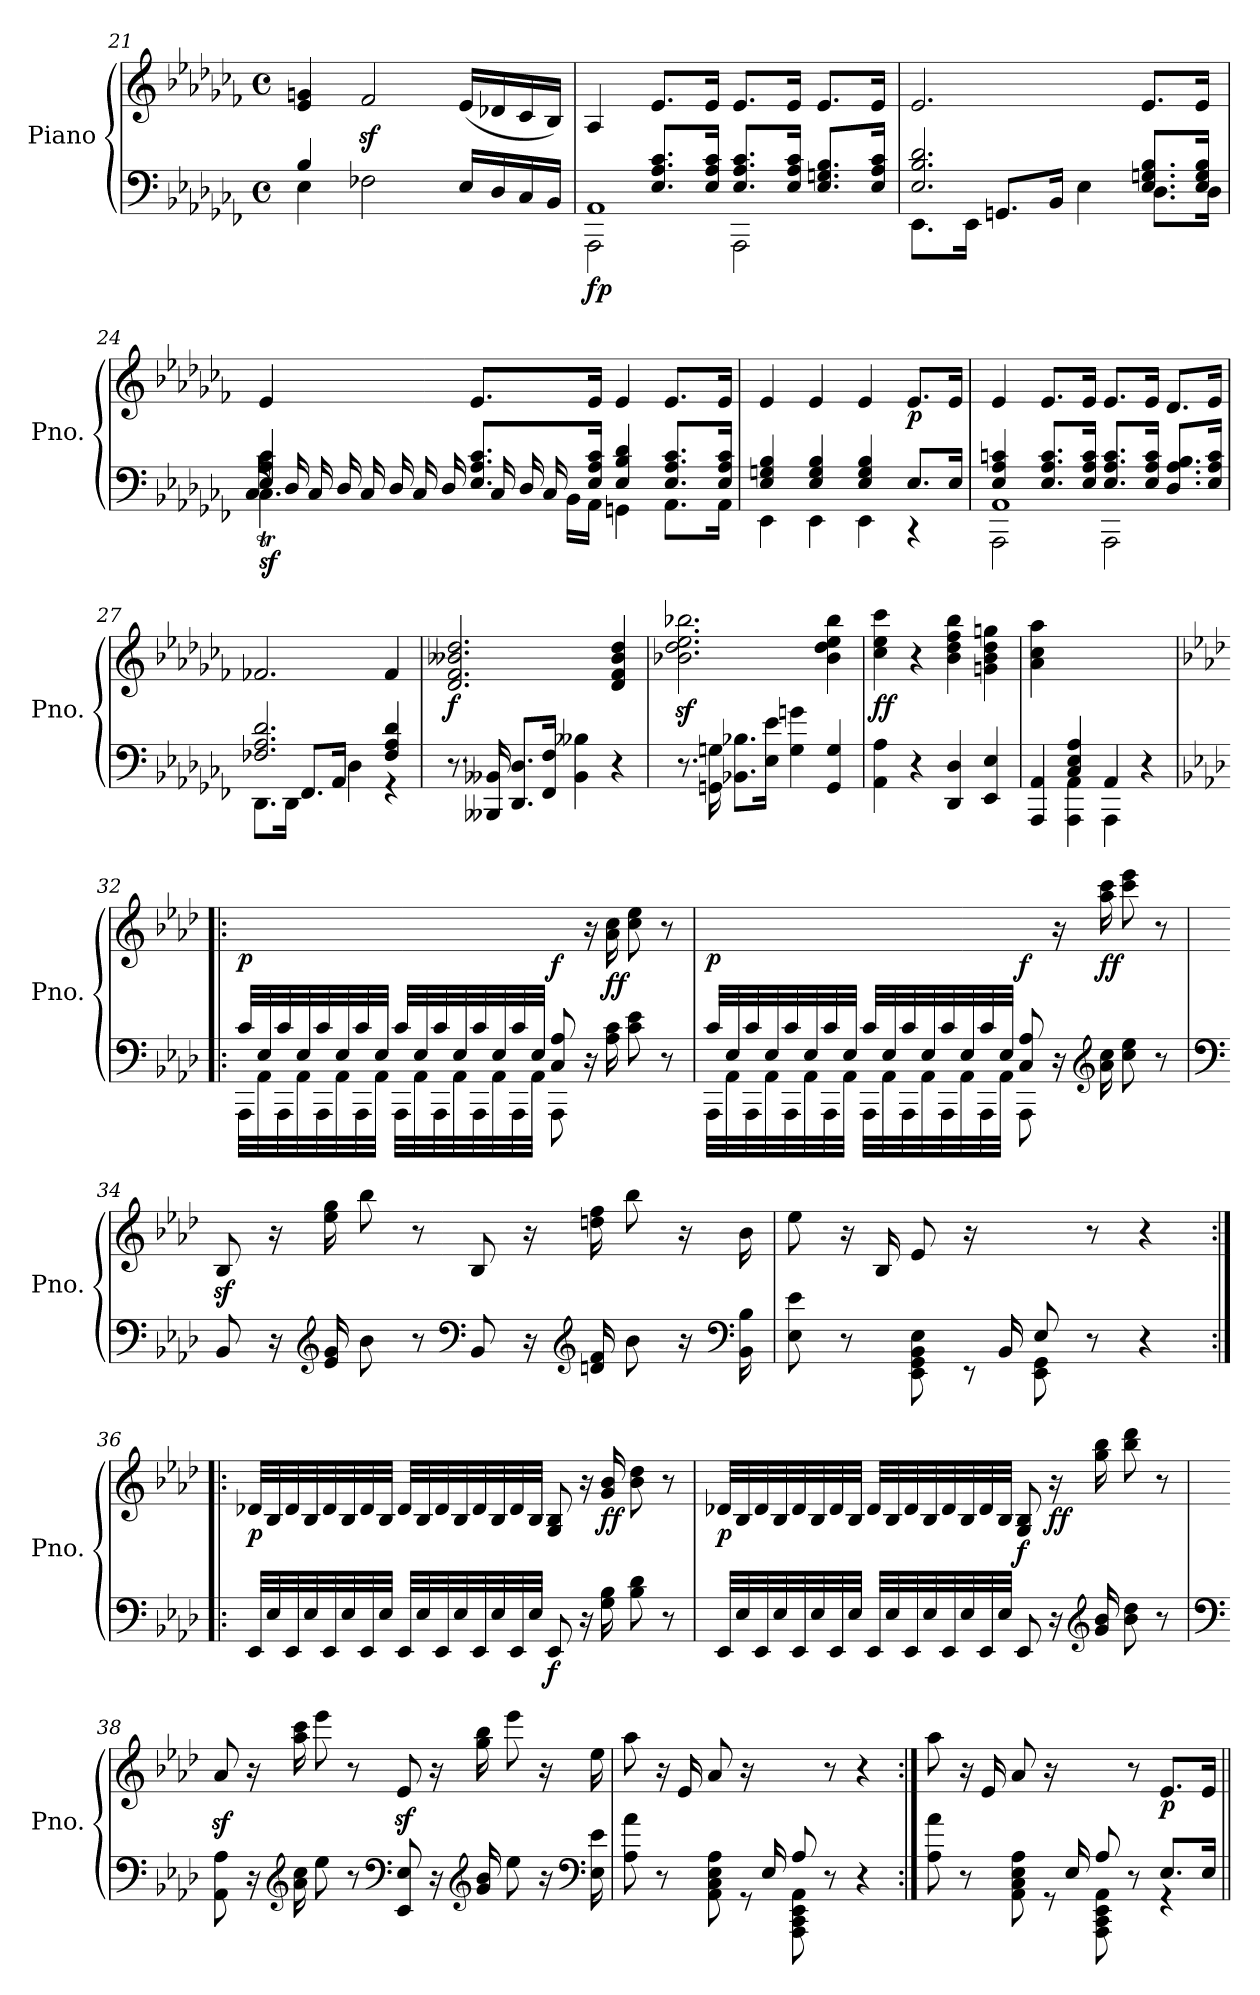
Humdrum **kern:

**kern	**kern	**dynam
*part1	*part1	*part1
*staff2	*staff1	*staff1/2
*I"Piano	*	*
*I'Pno.	*	*
*clefF4	*clefG2	*
*k[b-e-a-d-g-c-f-]	*k[b-e-a-d-g-c-f-]	*
*M4/4	*M4/4	*
*met(c)	*met(c)	*
=21	=21	=21
*^	*	*
4B-/	4E-\	4e-/ 4gn/	.
2F-X\	2.ryy	2f-z</	.
16E-/LL	.	(16e-/LL	.
16D-/	.	16d-X/	.
16C-/	.	16c-/	.
16BB-/JJ	.	16B-/JJ)	.
=22	=22	=22	=22
*	*^	*	*
!	!	!	!	!LO:DY:b=2
4ryy	1AA-	2AAA-\	4A-/	fp
8.E-/ 8.A-/ 8.c-/L	.	.	8.e-/L	.
16E-/ 16A-/ 16c-/Jk	.	.	16e-/Jk	.
8.E-/ 8.A-/ 8.c-/L	.	2AAA-\	8.e-/L	.
16E-/ 16A-/ 16c-/Jk	.	.	16e-/Jk	.
8.E-/ 8.Gn/ 8.B-/L	.	.	8.e-/L	.
16E-/ 16A-/ 16c-/Jk	.	.	16e-/Jk	.
*	*v	*v	*	*
=23	=23	=23	=23
2.E-/ 2.B-/ 2.d-/	8.EE-\L	2.e-/	.
.	16EE-\Jk	.	.
.	8.GGn/L	.	.
.	16BB-/Jk	.	.
.	4E-\	.	.
8.E-/ 8.Gn/ 8.B-/L	8.D-\L	8.e-/L	.
16E-/ 16G/ 16B-/Jk	16D-\Jk	16e-/Jk	.
=24	=24	=24	=24
*	*^	*	*
*	*	*Xtuplet	*	*
!	!	!	!	!LO:DY:b=2
4E-/ 4A-/ 4c-/	4.C-T\	88%3C-!	4e-/	sf
.	.	88%3D-!	.	.
.	.	88%3C-!	.	.
.	.	88%3D-!	.	.
.	.	88%3C-!	.	.
.	.	88%3D-!	.	.
.	.	88%3C-!	.	.
.	.	88%3D-!	.	.
8.E-/ 8.A-/ 8.c-/L	.	.	8.e-/L	.
.	.	88%3C-!	.	.
.	.	88%3D-!	.	.
.	.	88%3C-!	.	.
.	16BB-\LL	2ryy	.	.
16E-/ 16A-/ 16c-/Jk	16AA-\JJ	.	16e-/Jk	.
4E-/ 4B-/ 4d-/	4GGn\	.	4e-/	.
8.E-/ 8.A-/ 8.c-/L	8.AA-\L	.	8.e-/L	.
.	.	8ryy	.	.
16E-/ 16A-/ 16c-/Jk	16AA-\Jk	.	16e-/Jk	.
*	*v	*v	*	*
=25	=25	=25	=25
4E-/ 4Gn/ 4B-/	4EE-\	4e-/	.
4E-/ 4G/ 4B-/	4EE-\	4e-/	.
4E-/ 4G/ 4B-/	4EE-\	4e-/	.
!	!	!	!LO:DY:b
8.E-/L	4r	8.e-/L	p
16E-/Jk	.	16e-/Jk	.
=26	=26	=26	=26
*	*^	*	*
4E-/ 4A-/ 4cn/	1AA-	2AAA-\	4e-/	.
8.E-/ 8.A-/ 8.c/L	.	.	8.e-/L	.
16E-/ 16A-/ 16c/Jk	.	.	16e-/Jk	.
8.E-/ 8.A-/ 8.c/L	.	2AAA-\	8.e-/L	.
16E-/ 16A-/ 16c/Jk	.	.	16e-/Jk	.
8.D-/ 8.A-/ 8.B-/L	.	.	8.d-/L	.
16E-/ 16A-/ 16c/Jk	.	.	16e-/Jk	.
*	*v	*v	*	*
=27	=27	=27	=27
2.F-X/ 2.A-/ 2.d-/	8.DD-\L	2.f-X/	.
.	16DD-\Jk	.	.
.	8.FF-/L	.	.
.	16AA-/Jk	.	.
.	4D-\	.	.
4F-/ 4A-/ 4d-/	4r	4f-/	.
=28	=28	=28	=28
!	!	!	!LO:DY:b
*v	*v	*	*
8.r	2.d-/ 2.f-/ 2.b--X/ 2.dd-/	f
16BBB--X/ 16BB--X/	.	.
8.DD-/ 8.D-/L	.	.
16FF-/ 16F-/Jk	.	.
4BB--\ 4B--X\	.	.
4r	4d-/ 4f-/ 4b--/ 4dd-/	.
=29	=29	=29
8.r	2.b-X\z< 2.dd-\z< 2.ee-\z< 2.bb-X\z<	.
16GGn\ 16Gn\	.	.
8.BB-X\ 8.B-X\L	.	.
16E-\ 16e-\Jk	.	.
4G\ 4gn\	.	.
4GG/ 4G/	4b-\ 4dd-\ 4ee-\ 4bb-\	.
=30	=30	=30
!	!	!LO:DY:b
4AA-\ 4A-\	4cc-\ 4ee-\ 4ccc-\	ff
4r	4r	.
4DD-/ 4D-/	4b-\ 4dd-\ 4ff-\ 4bb-\	.
4EE-/ 4E-/	4gn\ 4b-\ 4dd-\ 4ggn\	.
=31	=31	=31
*^	*	*
4ryy	4AAA-/ 4AA-/	4a-\ 4cc-\ 4aa-\	.
4C-/ 4E-/ 4A-/	4AAA-\ 4AA-\	2ryy	.
4AA-/	4AAA-\	.	.
4ryy	4r	4ryy	.
=32!|:	=32!|:	=32!|:	=32!|:
*k[b-e-a-d-]	*	*k[b-e-a-d-]	*
!	!	!	!LO:DY:b
32c/LLL	32AAA-\LLL	2ryy	p
32E-/	32AA-\	.	.
32c/	32AAA-\	.	.
32E-/	32AA-\	.	.
32c/	32AAA-\	.	.
32E-/	32AA-\	.	.
32c/	32AAA-\	.	.
32E-/JJJ	32AA-\JJJ	.	.
32c/LLL	32AAA-\LLL	.	.
32E-/	32AA-\	.	.
32c/	32AAA-\	.	.
32E-/	32AA-\	.	.
32c/	32AAA-\	.	.
32E-/	32AA-\	.	.
32c/	32AAA-\	.	.
32E-/JJJ	32AA-\JJJ	.	.
!	!	!	!LO:DY:b
8C/ 8A-/	8AAA-\	8ryy	f
4.ryy	16r	16r	.
!	!	!	!LO:DY:b
.	16A-\ 16c\	16a-\ 16cc\	ff
.	8c\ 8e-\	8cc\ 8ee-\	.
.	8r	8r	.
=33	=33	=33	=33
!	!	!	!LO:DY:b
32c/LLL	32AAA-\LLL	2ryy	p
32E-/	32AA-\	.	.
32c/	32AAA-\	.	.
32E-/	32AA-\	.	.
32c/	32AAA-\	.	.
32E-/	32AA-\	.	.
32c/	32AAA-\	.	.
32E-/JJJ	32AA-\JJJ	.	.
32c/LLL	32AAA-\LLL	.	.
32E-/	32AA-\	.	.
32c/	32AAA-\	.	.
32E-/	32AA-\	.	.
32c/	32AAA-\	.	.
32E-/	32AA-\	.	.
32c/	32AAA-\	.	.
32E-/JJJ	32AA-\JJJ	.	.
!	!	!	!LO:DY:b
8C/ 8A-/	8AAA-\	8ryy	f
4.ryy	16r	16r	.
*clefG2	*	*	*
!	!	!	!LO:DY:b
.	16a-\ 16cc\	16aa-\ 16ccc\	ff
.	8cc\ 8ee-\	8ccc\ 8eee-\	.
.	8r	8r	.
*v	*v	*	*
=34	=34	=34
*clefF4	*	*
8BB-/	8B-z</	.
16r	16r	.
*clefG2	*	*
16e-/ 16g/	16ee-\ 16gg\	.
8b-\	8bb-\	.
8r	8r	.
*clefF4	*	*
8BB-/	8B-/	.
16r	16r	.
*clefG2	*	*
16dn/ 16f/	16ddn\ 16ff\	.
8b-\	8bb-\	.
16r	16r	.
*clefF4	*	*
16BB-\ 16B-\	16b-\	.
=35	=35	=35
*^	*	*
4..ryy	8E-\ 8e-\	8ee-\	.
.	8r	16r	.
.	.	16B-/	.
.	8EE-\ 8GG\ 8BB-\ 8E-\	8e-/	.
.	8r	16r	.
16BB-/	.	8.ryy	.
8E-/	8EE-\ 8GG\	.	.
4.ryy	8r	8r	.
.	4r	4r	.
=36:|!|:	=36:|!|:	=36:|!|:	=36:|!|:
!	!	!	!LO:DY:b
*v	*v	*	*
32EE-/LLL	32d-X/LLL	p
32E-/	32B-/	.
32EE-/	32d-/	.
32E-/	32B-/	.
32EE-/	32d-/	.
32E-/	32B-/	.
32EE-/	32d-/	.
32E-/JJJ	32B-/JJJ	.
32EE-/LLL	32d-/LLL	.
32E-/	32B-/	.
32EE-/	32d-/	.
32E-/	32B-/	.
32EE-/	32d-/	.
32E-/	32B-/	.
32EE-/	32d-/	.
32E-/JJJ	32B-/JJJ	.
!	!	!LO:DY:b=2
8EE-/	8G/ 8B-/	f
16r	16r	.
!	!	!LO:DY:b
16G\ 16B-\	16g/ 16b-/	ff
8B-\ 8d-\	8b-\ 8dd-\	.
8r	8r	.
=37	=37	=37
!	!	!LO:DY:b
32EE-/LLL	32d-X/LLL	p
32E-/	32B-/	.
32EE-/	32d-/	.
32E-/	32B-/	.
32EE-/	32d-/	.
32E-/	32B-/	.
32EE-/	32d-/	.
32E-/JJJ	32B-/JJJ	.
32EE-/LLL	32d-/LLL	.
32E-/	32B-/	.
32EE-/	32d-/	.
32E-/	32B-/	.
32EE-/	32d-/	.
32E-/	32B-/	.
32EE-/	32d-/	.
32E-/JJJ	32B-/JJJ	.
!	!	!LO:DY:b
8EE-/	8G/ 8B-/	f
!	!	!LO:DY:b
16r	16r	ff
*clefG2	*	*
16g/ 16b-/	16gg\ 16bb-\	.
8b-\ 8dd-\	8bb-\ 8ddd-\	.
8r	8r	.
=38	=38	=38
*clefF4	*	*
8AA-\ 8A-\	8a-z</	.
16r	16r	.
*clefG2	*	*
16a-\ 16cc\	16aa-\ 16ccc\	.
8ee-\	8eee-\	.
8r	8r	.
*clefF4	*	*
8EE-/ 8E-/	8e-z</	.
16r	16r	.
*clefG2	*	*
16g/ 16b-/	16gg\ 16bb-\	.
8ee-\	8eee-\	.
16r	16r	.
*clefF4	*	*
16E-\ 16e-\	16ee-\	.
=39	=39	=39
*^	*	*
4..ryy	8A-\ 8a-\	8aa-\	.
.	8r	16r	.
.	.	16e-/	.
.	8AA-\ 8C\ 8E-\ 8A-\	8a-/	.
.	8r	16r	.
16E-/	.	8.ryy	.
8A-/	8AAA-\ 8CC\ 8EE-\ 8AA-\	.	.
4.ryy	8r	8r	.
.	4r	4r	.
=39:|!	=39:|!	=39:|!	=39:|!
*	*^	*	*
4..ryy	2.ryy	8A-\ 8a-\	8aa-\	.
.	.	8r	16r	.
.	.	.	16e-/	.
.	.	8AA-\ 8C\ 8E-\ 8A-\	8a-/	.
.	.	8r	16r	.
16E-/	.	.	8.ryy	.
8A-/	.	8AAA-\ 8CC\ 8EE-\ 8AA-\	.	.
4.ryy	.	8r	8r	.
!	!	!	!	!LO:DY:b
.	8.E-/L	4r	8.e-/L	p
.	16E-/Jk	.	16e-/Jk	.
*v	*v	*v	*	*
=||	=||	=||
*-	*-	*-
